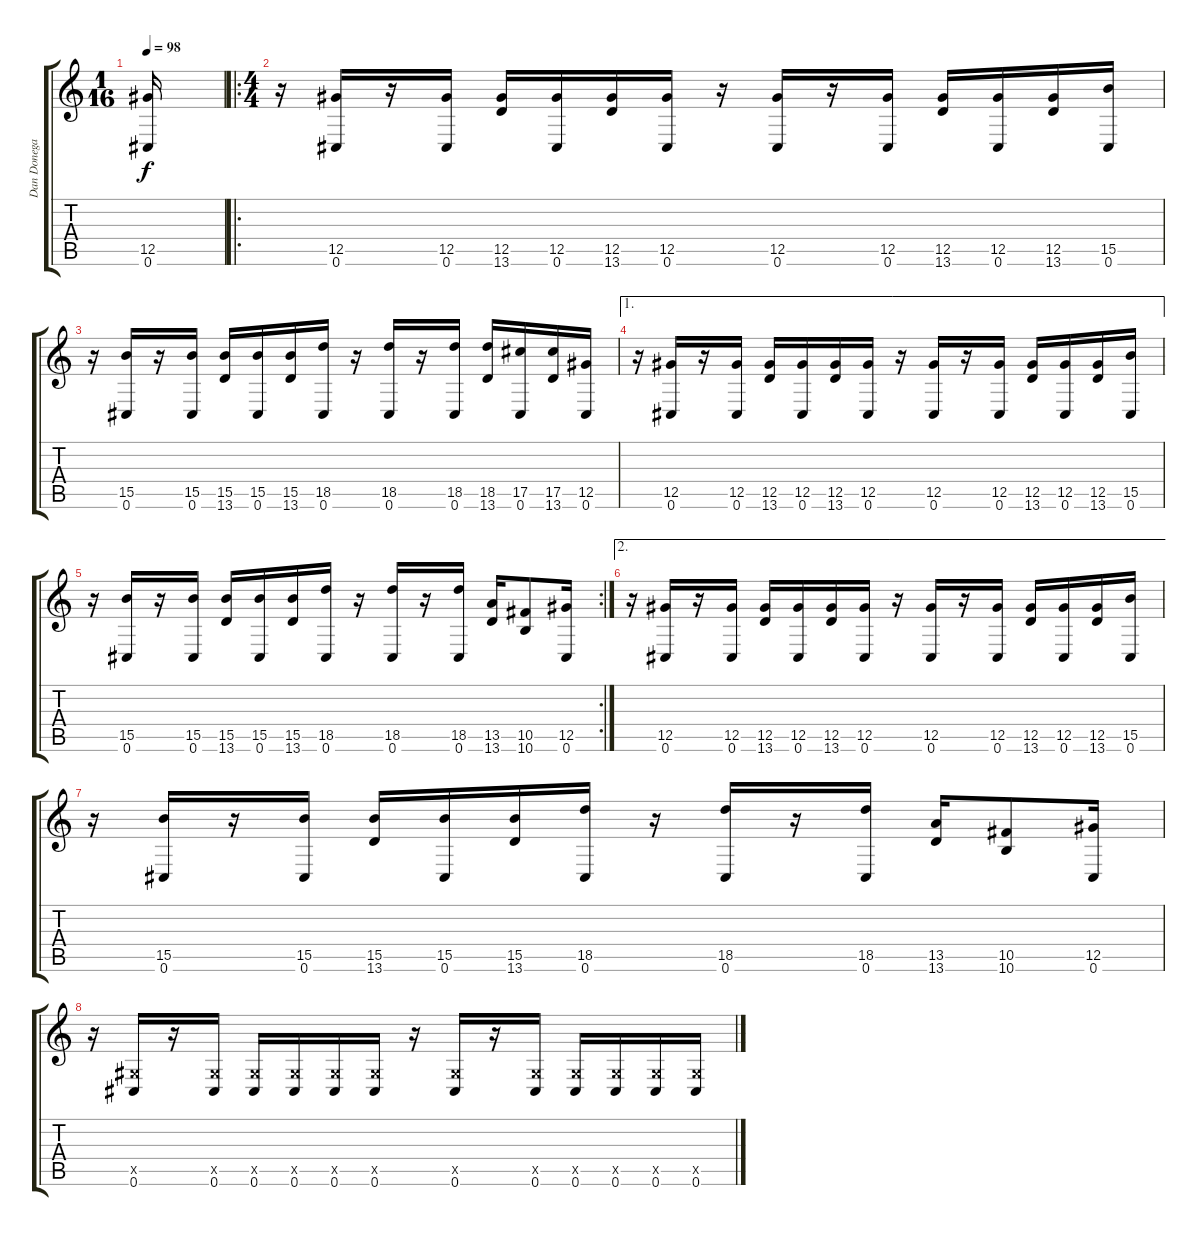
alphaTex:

\track ("Dan Donegan-Doubled" "Dan Donega") {instrument overdrivenguitar}
\staff {score tabs}
\tuning (Eb4 Bb3 Gb3 Db3 Ab2 Db2) {hide}
\ts (1 16)
\tempo 98
\clef g2
\ks c
(12.5 0.6).16{dy f instrument overdrivenguitar} |
\ro
\ts (4 4)
r.16 (12.5 0.6).16 r.16 (12.5 0.6).16 (12.5 13.6).16 (12.5 0.6).16 (12.5 13.6).16 (12.5 0.6).16 r.16 (12.5 0.6).16 r.16 (12.5 0.6).16 (12.5 13.6).16 (12.5 0.6).16 (12.5 13.6).16 (15.5 0.6).16 |
r.16 (15.5 0.6).16 r.16 (15.5 0.6).16 (15.5 13.6).16 (15.5 0.6).16 (15.5 13.6).16 (18.5 0.6).16 r.16 (18.5 0.6).16 r.16 (18.5 0.6).16 (18.5 13.6).16 (17.5 0.6).16 (17.5 13.6).16 (12.5 0.6).16 |
\ae 1
r.16 (12.5 0.6).16 r.16 (12.5 0.6).16 (12.5 13.6).16 (12.5 0.6).16 (12.5 13.6).16 (12.5 0.6).16 r.16 (12.5 0.6).16 r.16 (12.5 0.6).16 (12.5 13.6).16 (12.5 0.6).16 (12.5 13.6).16 (15.5 0.6).16 |
\rc 2
r.16 (15.5 0.6).16 r.16 (15.5 0.6).16 (15.5 13.6).16 (15.5 0.6).16 (15.5 13.6).16 (18.5 0.6).16 r.16 (18.5 0.6).16 r.16 (18.5 0.6).16 (13.5 13.6).16 (10.5 10.6).8 (12.5 0.6).16 |
\ae 2
r.16 (12.5 0.6).16 r.16 (12.5 0.6).16 (12.5 13.6).16 (12.5 0.6).16 (12.5 13.6).16 (12.5 0.6).16 r.16 (12.5 0.6).16 r.16 (12.5 0.6).16 (12.5 13.6).16 (12.5 0.6).16 (12.5 13.6).16 (15.5 0.6).16 |
r.16 (15.5 0.6).16 r.16 (15.5 0.6).16 (15.5 13.6).16 (15.5 0.6).16 (15.5 13.6).16 (18.5 0.6).16 r.16 (18.5 0.6).16 r.16 (18.5 0.6).16 (13.5 13.6).16 (10.5 10.6).8 (12.5 0.6).16 |
r.16 (0.5{x} 0.6).16 r.16 (0.5{x} 0.6).16 (0.5{x} 0.6).16 (0.5{x} 0.6).16 (0.5{x} 0.6).16 (0.5{x} 0.6).16 r.16 (0.5{x} 0.6).16 r.16 (0.5{x} 0.6).16 (0.5{x} 0.6).16 (0.5{x} 0.6).16 (0.5{x} 0.6).16 (0.5{x} 0.6).16
